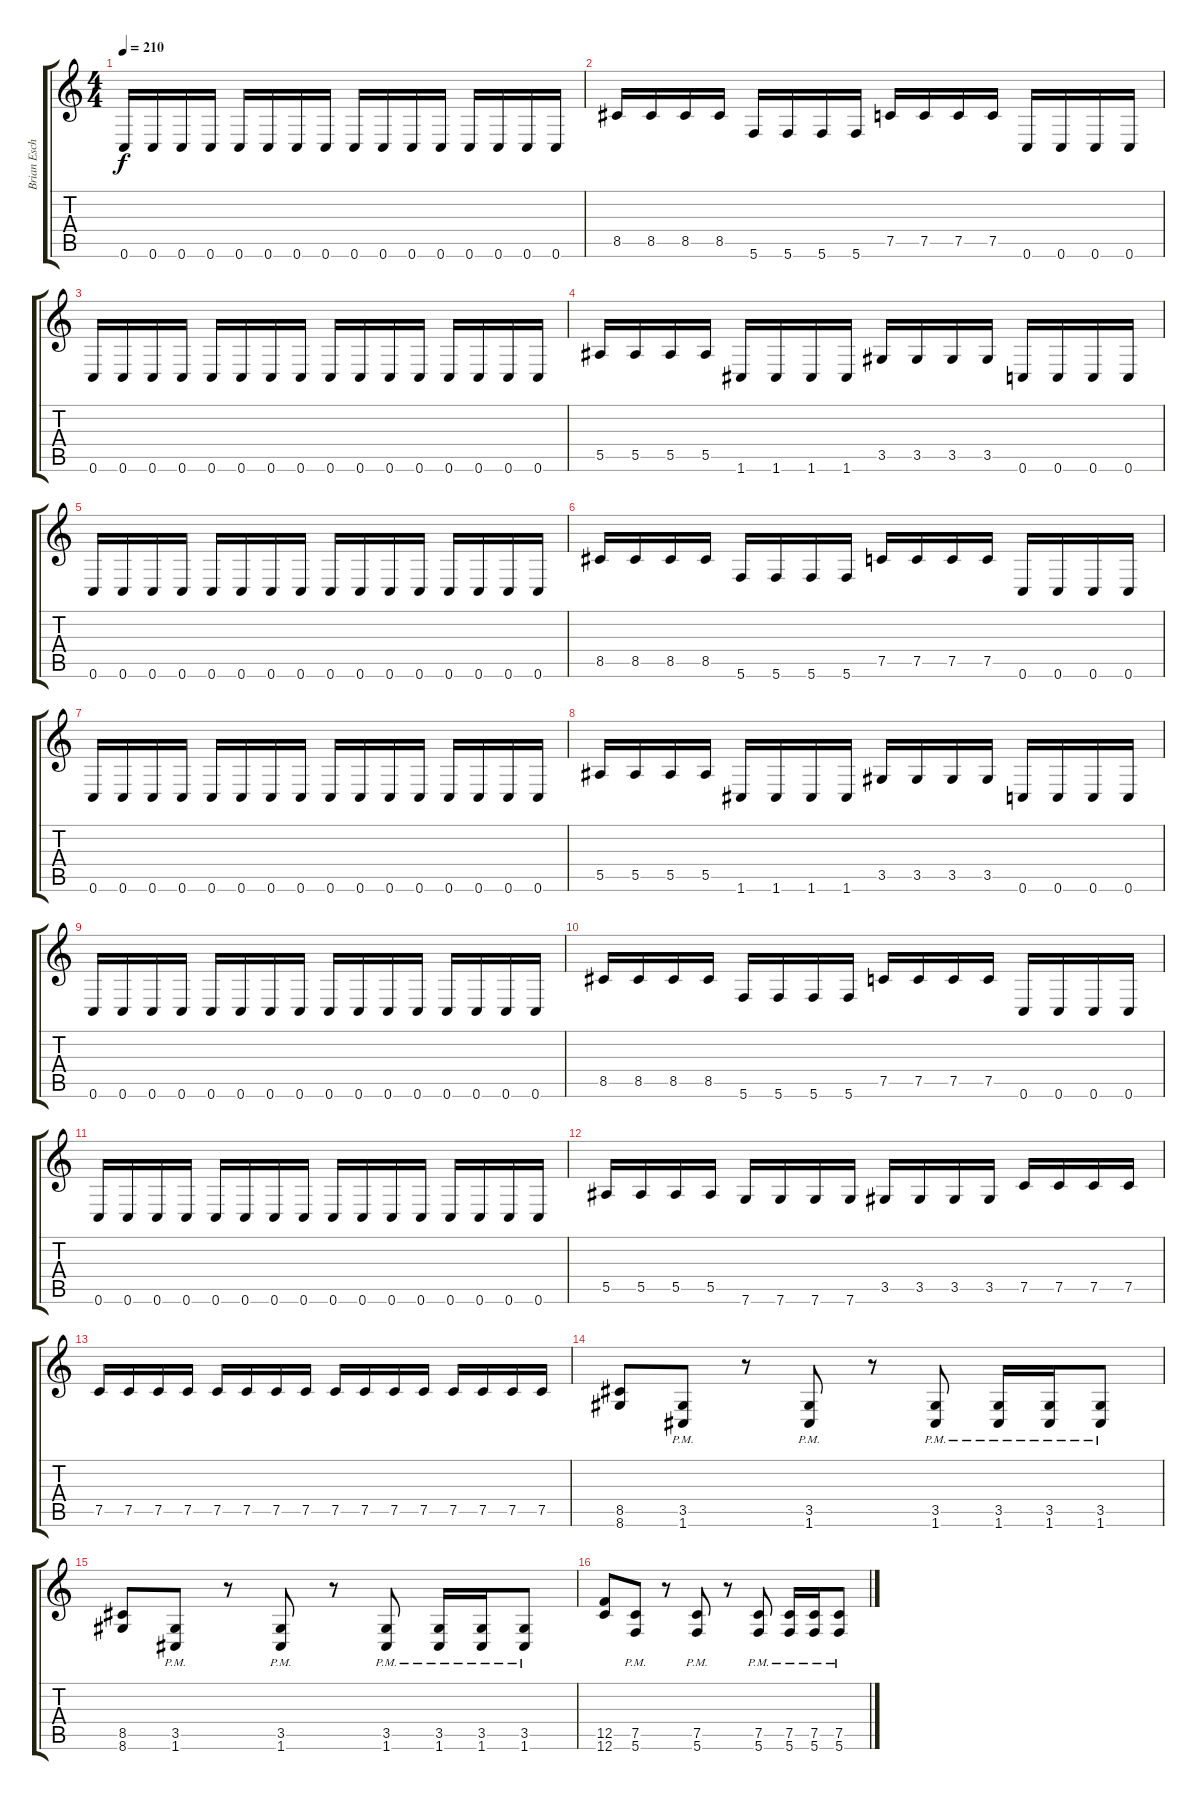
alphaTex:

\track ("Brian Eschbach Rhythm" "Brian Esch") {instrument overdrivenguitar}
\staff {score tabs}
\tuning (C4 G3 Eb3 Bb2 F2 C2) {hide}
\ts (4 4)
\tempo 210
\clef g2
\ks c
0.6.16{dy f} 0.6.16 0.6.16 0.6.16 0.6.16 0.6.16 0.6.16 0.6.16 0.6.16 0.6.16 0.6.16 0.6.16 0.6.16 0.6.16 0.6.16 0.6.16 |
8.5.16 8.5.16 8.5.16 8.5.16 5.6.16 5.6.16 5.6.16 5.6.16 7.5.16 7.5.16 7.5.16 7.5.16 0.6.16 0.6.16 0.6.16 0.6.16 |
0.6.16 0.6.16 0.6.16 0.6.16 0.6.16 0.6.16 0.6.16 0.6.16 0.6.16 0.6.16 0.6.16 0.6.16 0.6.16 0.6.16 0.6.16 0.6.16 |
5.5.16 5.5.16 5.5.16 5.5.16 1.6.16 1.6.16 1.6.16 1.6.16 3.5.16 3.5.16 3.5.16 3.5.16 0.6.16 0.6.16 0.6.16 0.6.16 |
0.6.16 0.6.16 0.6.16 0.6.16 0.6.16 0.6.16 0.6.16 0.6.16 0.6.16 0.6.16 0.6.16 0.6.16 0.6.16 0.6.16 0.6.16 0.6.16 |
8.5.16 8.5.16 8.5.16 8.5.16 5.6.16 5.6.16 5.6.16 5.6.16 7.5.16 7.5.16 7.5.16 7.5.16 0.6.16 0.6.16 0.6.16 0.6.16 |
0.6.16 0.6.16 0.6.16 0.6.16 0.6.16 0.6.16 0.6.16 0.6.16 0.6.16 0.6.16 0.6.16 0.6.16 0.6.16 0.6.16 0.6.16 0.6.16 |
5.5.16 5.5.16 5.5.16 5.5.16 1.6.16 1.6.16 1.6.16 1.6.16 3.5.16 3.5.16 3.5.16 3.5.16 0.6.16 0.6.16 0.6.16 0.6.16 |
0.6.16 0.6.16 0.6.16 0.6.16 0.6.16 0.6.16 0.6.16 0.6.16 0.6.16 0.6.16 0.6.16 0.6.16 0.6.16 0.6.16 0.6.16 0.6.16 |
8.5.16 8.5.16 8.5.16 8.5.16 5.6.16 5.6.16 5.6.16 5.6.16 7.5.16 7.5.16 7.5.16 7.5.16 0.6.16 0.6.16 0.6.16 0.6.16 |
0.6.16 0.6.16 0.6.16 0.6.16 0.6.16 0.6.16 0.6.16 0.6.16 0.6.16 0.6.16 0.6.16 0.6.16 0.6.16 0.6.16 0.6.16 0.6.16 |
5.5.16 5.5.16 5.5.16 5.5.16 7.6.16 7.6.16 7.6.16 7.6.16 3.5.16 3.5.16 3.5.16 3.5.16 7.5.16 7.5.16 7.5.16 7.5.16 |
7.5.16 7.5.16 7.5.16 7.5.16 7.5.16 7.5.16 7.5.16 7.5.16 7.5.16 7.5.16 7.5.16 7.5.16 7.5.16 7.5.16 7.5.16 7.5.16 |
(8.5 8.6).8 (3.5{pm} 1.6{pm}).8 r.8 (3.5{pm} 1.6{pm}).8 r.8 (3.5{pm} 1.6{pm}).8 (3.5{pm} 1.6{pm}).16 (3.5{pm} 1.6{pm}).16 (3.5{pm} 1.6{pm}).8 |
(8.5 8.6).8 (3.5{pm} 1.6{pm}).8 r.8 (3.5{pm} 1.6{pm}).8 r.8 (3.5{pm} 1.6{pm}).8 (3.5{pm} 1.6{pm}).16 (3.5{pm} 1.6{pm}).16 (3.5{pm} 1.6{pm}).8 |
(12.5 12.6).8 (7.5{pm} 5.6{pm}).8 r.8 (7.5{pm} 5.6{pm}).8 r.8 (7.5{pm} 5.6{pm}).8 (7.5{pm} 5.6{pm}).16 (7.5{pm} 5.6{pm}).16 (7.5{pm} 5.6{pm}).8
